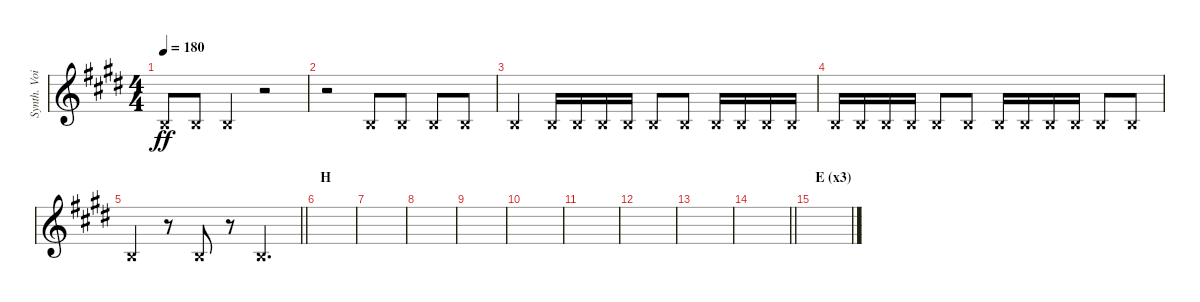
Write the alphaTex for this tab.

\track ("Synth. Voice" "Synth. Voi") {instrument lead6voice}
\staff {score}
\tuning (E4 B3 G3 D3 A2 E2) {hide}
\ts (4 4)
\tempo 180
\clef g2
\ks e
0.2{x}.8{dy ff} 0.2{x}.8 0.2{x}.4 r.2 |
r.2 0.2{x}.8 0.2{x}.8 0.2{x}.8 0.2{x}.8 |
0.2{x}.4 0.2{x}.16 0.2{x}.16 0.2{x}.16 0.2{x}.16 0.2{x}.8 0.2{x}.8 0.2{x}.16 0.2{x}.16 0.2{x}.16 0.2{x}.16 |
0.2{x}.16 0.2{x}.16 0.2{x}.16 0.2{x}.16 0.2{x}.8 0.2{x}.8 0.2{x}.16 0.2{x}.16 0.2{x}.16 0.2{x}.16 0.2{x}.8 0.2{x}.8 |
\barLineRight lightlight
0.2{x}.4 r.8 0.2{x}.8 r.8 0.2{x}.4{d} |
\section ("" "H")
|
|
|
|
|
|
|
|
\barLineRight lightlight
|
\section ("" "E (x3)")
